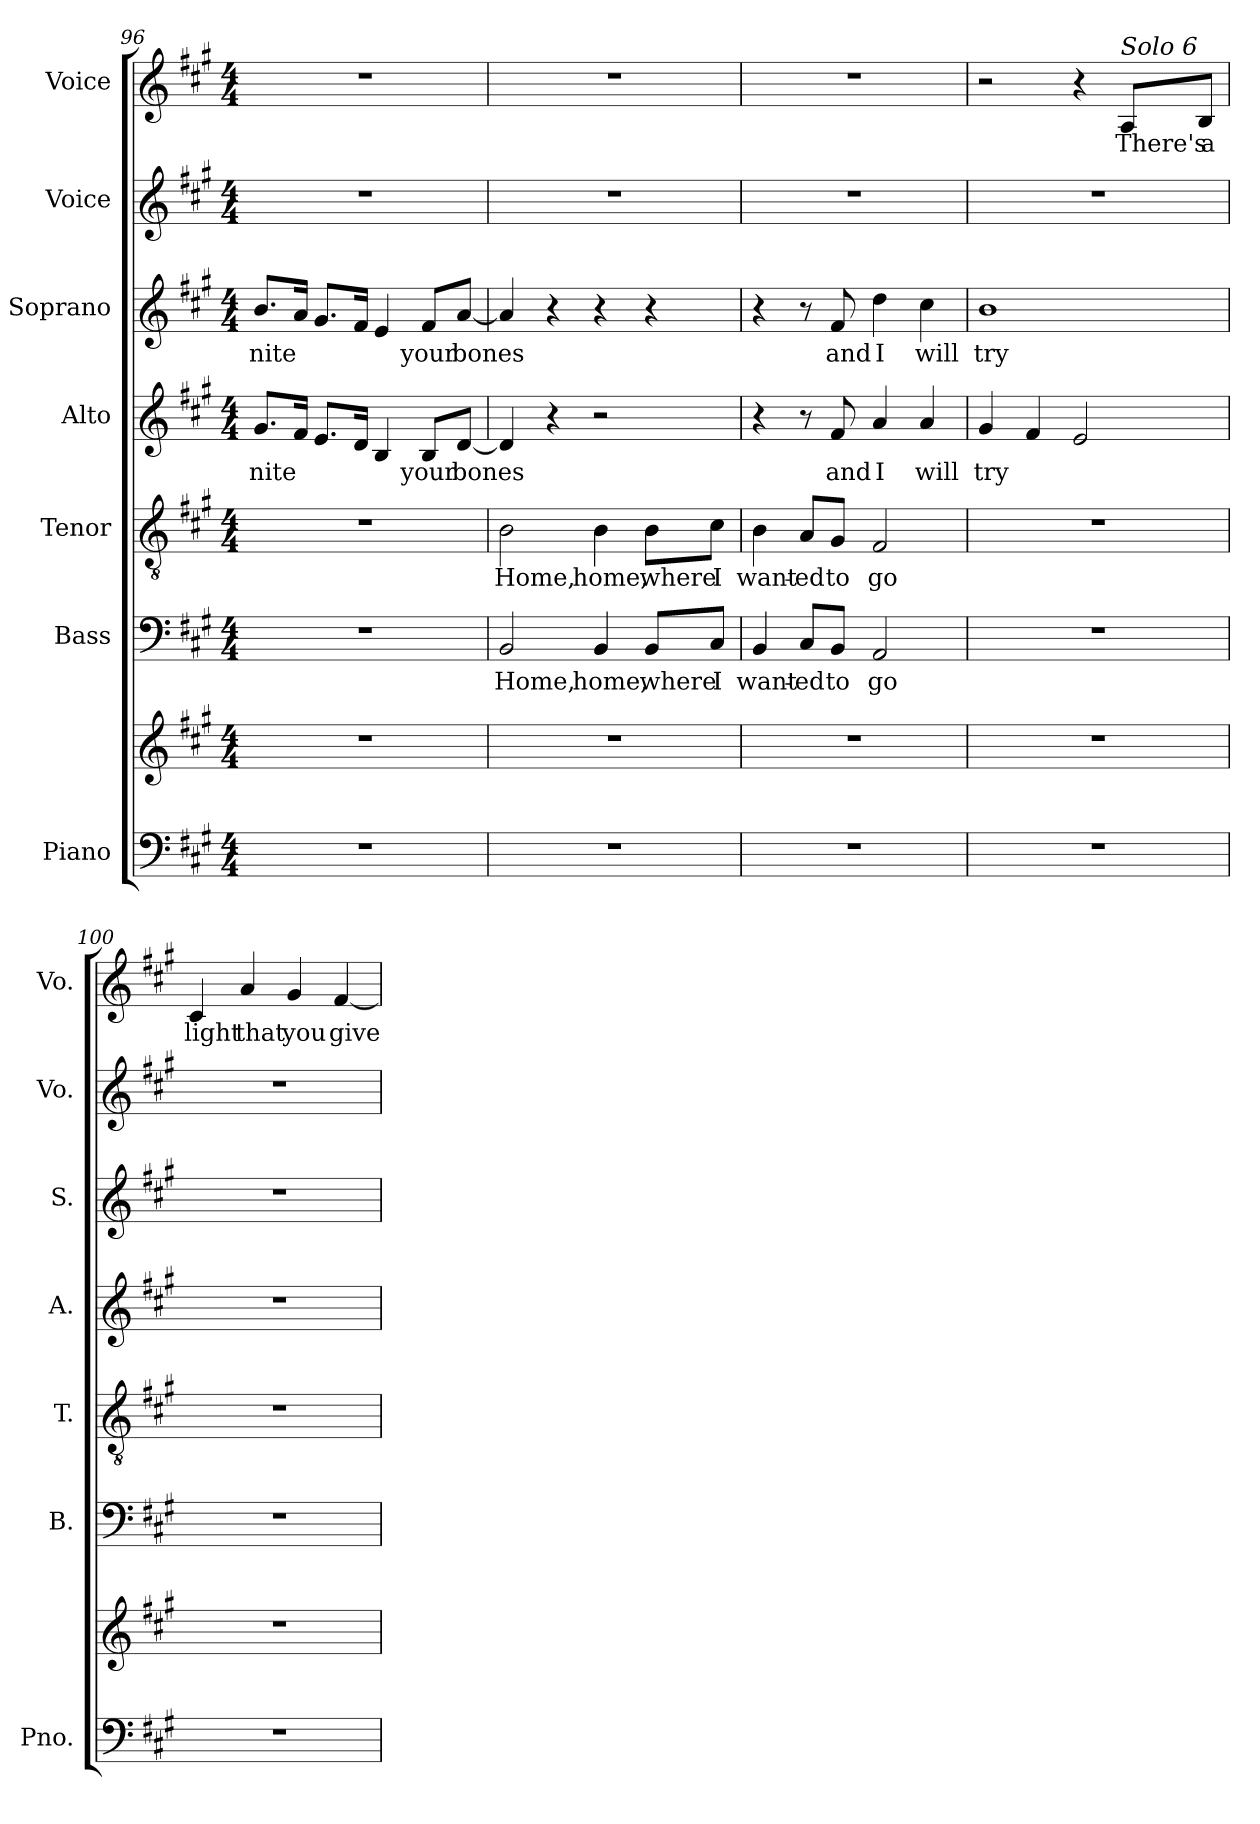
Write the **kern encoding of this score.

**kern	**kern	**kern	**text	**kern	**text	**kern	**text	**kern	**text	**kern	**kern	**text
*part7	*part7	*part6	*part6	*part5	*part5	*part4	*part4	*part3	*part3	*part2	*part1	*part1
*staff8	*staff7	*staff6	*staff6	*staff5	*staff5	*staff4	*staff4	*staff3	*staff3	*staff2	*staff1	*staff1
*I"Piano	*	*I"Bass	*	*I"Tenor	*	*I"Alto	*	*I"Soprano	*	*I"Voice	*I"Voice	*
*I'Pno.	*	*I'B.	*	*I'T.	*	*I'A.	*	*I'S.	*	*I'Vo.	*I'Vo.	*
!!LO:LB:g=z
*clefF4	*clefG2	*clefF4	*	*clefGv2	*	*clefG2	*	*clefG2	*	*clefG2	*clefG2	*
*k[f#c#g#]	*k[f#c#g#]	*k[f#c#g#]	*	*k[f#c#g#]	*	*k[f#c#g#]	*	*k[f#c#g#]	*	*k[f#c#g#]	*k[f#c#g#]	*
*M4/4	*M4/4	*M4/4	*	*M4/4	*	*M4/4	*	*M4/4	*	*M4/4	*M4/4	*
=96	=96	=96	=96	=96	=96	=96	=96	=96	=96	=96	=96	=96
1r	1r	1r	.	1r	.	8.g#/L	-nite	8.b/L	-nite	1r	1r	.
.	.	.	.	.	.	16f#/Jk	.	16a/Jk	.	.	.	.
.	.	.	.	.	.	8.e/L	.	8.g#/L	.	.	.	.
.	.	.	.	.	.	16d/Jk	.	16f#/Jk	.	.	.	.
.	.	.	.	.	.	4B/	.	4e/	.	.	.	.
.	.	.	.	.	.	8B/L	your	8f#/L	your	.	.	.
.	.	.	.	.	.	[8d/J	bones	[8a/J	bones	.	.	.
=97	=97	=97	=97	=97	=97	=97	=97	=97	=97	=97	=97	=97
1r	1r	2BB/	Home,	2B\	Home,	4d/]	.	4a/]	.	1r	1r	.
.	.	.	.	.	.	4r	.	4r	.	.	.	.
.	.	4BB/	home,	4B\	home,	2r	.	4r	.	.	.	.
.	.	8BB/L	where	8B\L	where	.	.	4r	.	.	.	.
.	.	8C#/J	I	8c#\J	I	.	.	.	.	.	.	.
=98	=98	=98	=98	=98	=98	=98	=98	=98	=98	=98	=98	=98
1r	1r	4BB/	want-	4B\	want-	4r	.	4r	.	1r	1r	.
.	.	8C#/L	-ed	8A/L	-ed	8r	.	8r	.	.	.	.
.	.	8BB/J	to	8G#/J	to	8f#/	and	8f#/	and	.	.	.
.	.	2AA/	go	2F#/	go	4a/	I	4dd\	I	.	.	.
.	.	.	.	.	.	4a/	will	4cc#\	will	.	.	.
=99	=99	=99	=99	=99	=99	=99	=99	=99	=99	=99	=99	=99
1r	1r	1r	.	1r	.	4g#/	try	1b	try	1r	2r	.
.	.	.	.	.	.	4f#/	.	.	.	.	.	.
.	.	.	.	.	.	2e/	.	.	.	.	4r	.
!	!	!	!	!	!	!	!	!	!	!	!LO:TX:a:i:t=Solo 6	!
.	.	.	.	.	.	.	.	.	.	.	8A/L	There's
.	.	.	.	.	.	.	.	.	.	.	8B/J	a
=100	=100	=100	=100	=100	=100	=100	=100	=100	=100	=100	=100	=100
*	*	*	*	*	*	*	*	*	*	*	*MM150	*
1r	1r	1r	.	1r	.	1r	.	1r	.	1r	4c#/	light
.	.	.	.	.	.	.	.	.	.	.	4a/	that
.	.	.	.	.	.	.	.	.	.	.	4g#/	you
.	.	.	.	.	.	.	.	.	.	.	[4f#/	give
=	=	=	=	=	=	=	=	=	=	=	=	=
*-	*-	*-	*-	*-	*-	*-	*-	*-	*-	*-	*-	*-
